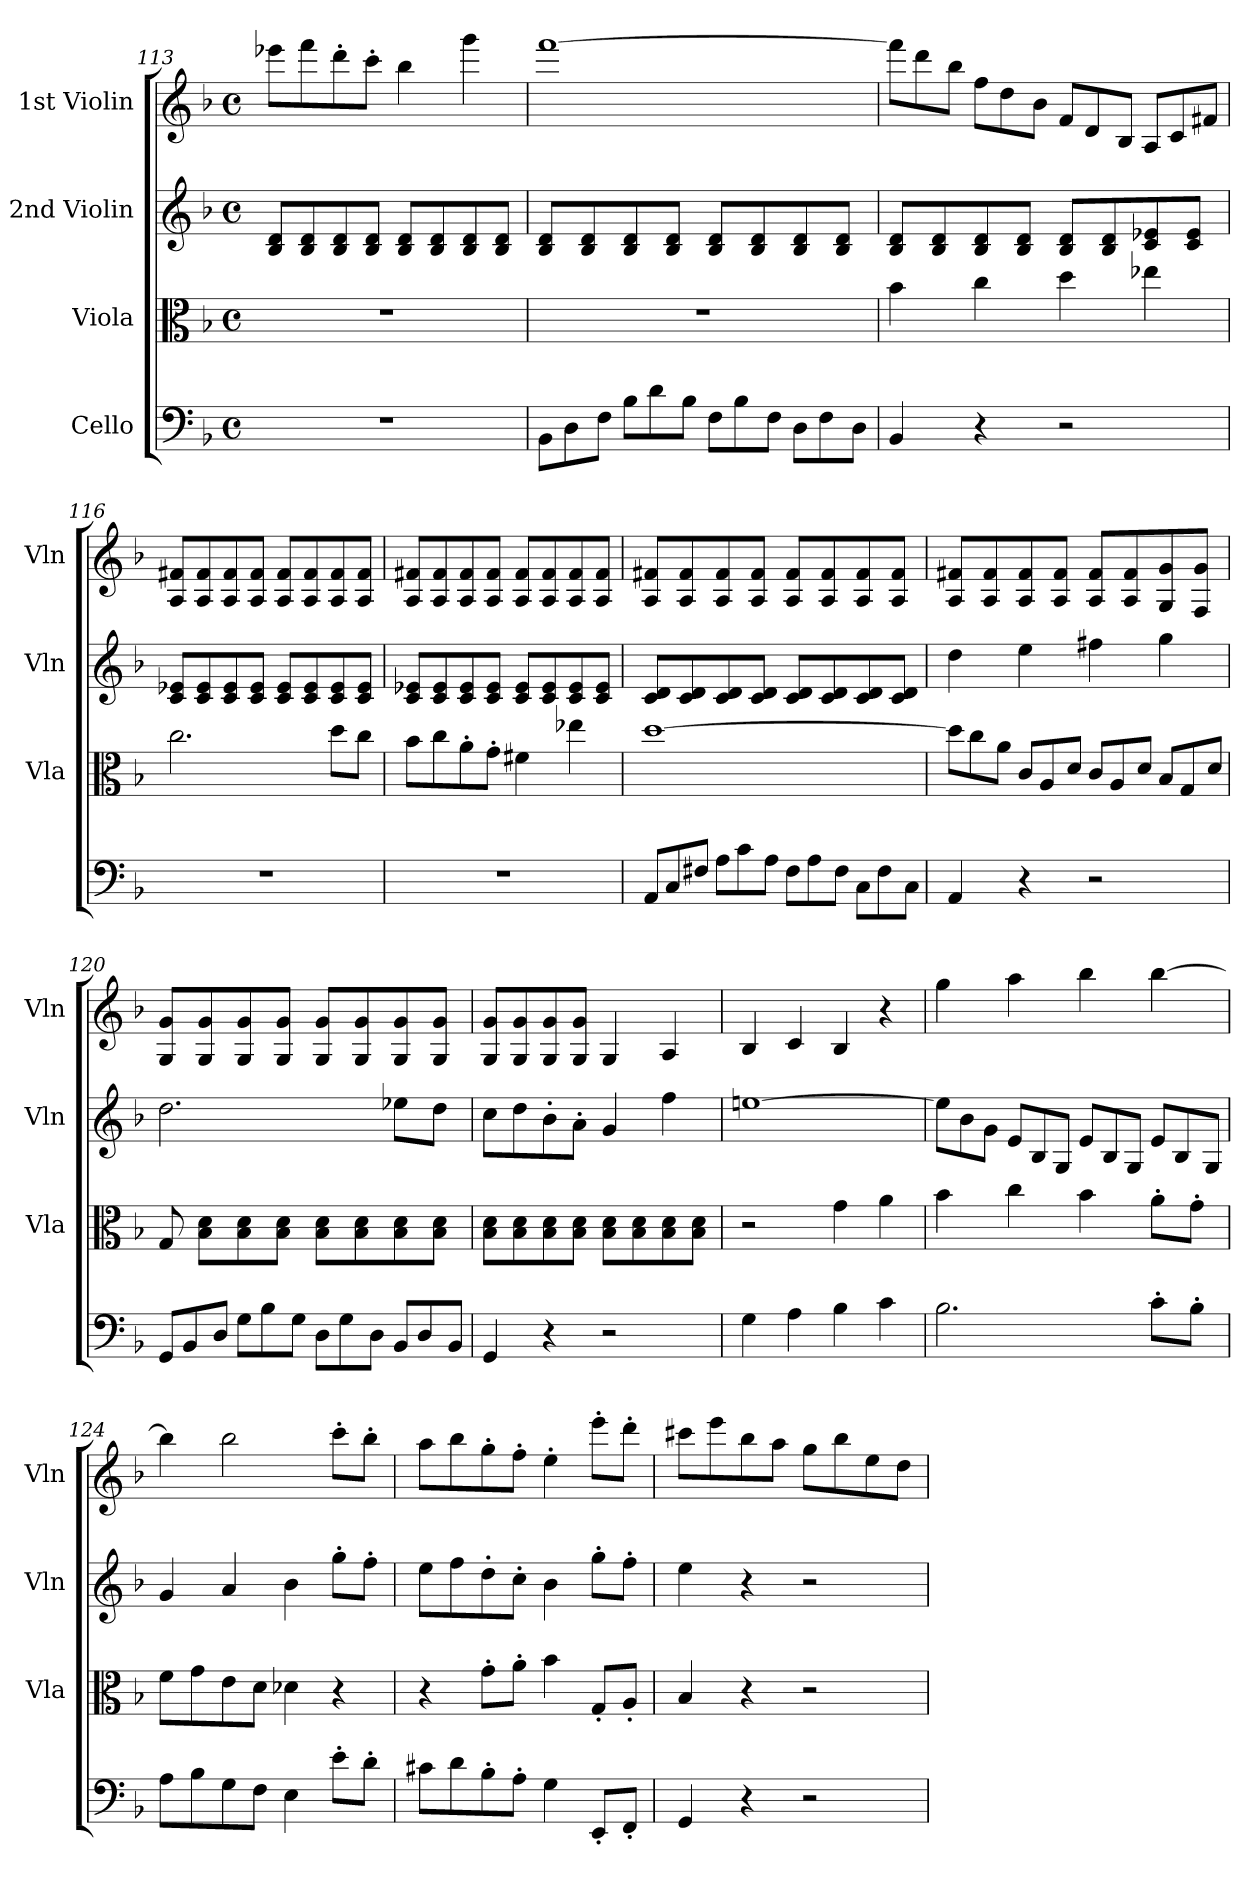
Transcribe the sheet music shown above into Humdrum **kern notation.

**kern	**kern	**kern	**kern
*part4	*part3	*part2	*part1
*staff4	*staff3	*staff2	*staff1
*I"Cello	*I"Viola	*I"2nd Violin	*I"1st Violin
*	*I'Vla	*I'Vln	*I'Vln
*clefF4	*clefC3	*clefG2	*clefG2
*k[b-]	*k[b-]	*k[b-]	*k[b-]
*M4/4	*M4/4	*M4/4	*M4/4
*met(c)	*met(c)	*met(c)	*met(c)
=113	=113	=113	=113
1r	1r	8B-/ 8d/L	8eee-X\L
.	.	8B-/ 8d/	8fff\
.	.	8B-/ 8d/	8ddd'\
.	.	8B-/ 8d/J	8ccc'\J
.	.	8B-/ 8d/L	4bb-\
.	.	8B-/ 8d/	.
.	.	8B-/ 8d/	4ggg\
.	.	8B-/ 8d/J	.
=114	=114	=114	=114
*Xtuplet	*	*	*
12BB-\L	1r	8B-/ 8d/L	[1fff
12D\	.	.	.
.	.	8B-/ 8d/	.
12F\J	.	.	.
12B-\L	.	8B-/ 8d/	.
12d\	.	.	.
.	.	8B-/ 8d/J	.
12B-\J	.	.	.
12F\L	.	8B-/ 8d/L	.
12B-\	.	.	.
.	.	8B-/ 8d/	.
12F\J	.	.	.
12D\L	.	8B-/ 8d/	.
12F\	.	.	.
.	.	8B-/ 8d/J	.
12D\J	.	.	.
=115	=115	=115	=115
*	*	*	*Xtuplet
4BB-/	4b-\	8B-/ 8d/L	12fff\L]
.	.	.	12ddd\
.	.	8B-/ 8d/	.
.	.	.	12bb-\J
4r	4cc\	8B-/ 8d/	12ff\L
.	.	.	12dd\
.	.	8B-/ 8d/J	.
.	.	.	12b-\J
2r	4dd\	8B-/ 8d/L	12f/L
.	.	.	12d/
.	.	8B-/ 8d/	.
.	.	.	12B-/J
.	4ee-X\	8c/ 8e-X/	12A/L
.	.	.	12c/
.	.	8c/ 8e-/J	.
.	.	.	12f#X/J
=116	=116	=116	=116
1r	2.cc\	8c/ 8e-X/L	8A/ 8f#X/L
.	.	8c/ 8e-/	8A/ 8f#/
.	.	8c/ 8e-/	8A/ 8f#/
.	.	8c/ 8e-/J	8A/ 8f#/J
.	.	8c/ 8e-/L	8A/ 8f#/L
.	.	8c/ 8e-/	8A/ 8f#/
.	8dd\L	8c/ 8e-/	8A/ 8f#/
.	8cc\J	8c/ 8e-/J	8A/ 8f#/J
=117	=117	=117	=117
1r	8b-\L	8c/ 8e-X/L	8A/ 8f#X/L
.	8cc\	8c/ 8e-/	8A/ 8f#/
.	8a'\	8c/ 8e-/	8A/ 8f#/
.	8g'\J	8c/ 8e-/J	8A/ 8f#/J
.	4f#X\	8c/ 8e-/L	8A/ 8f#/L
.	.	8c/ 8e-/	8A/ 8f#/
.	4ee-X\	8c/ 8e-/	8A/ 8f#/
.	.	8c/ 8e-/J	8A/ 8f#/J
=118	=118	=118	=118
12AA/L	[1dd	8c/ 8d/L	8A/ 8f#X/L
12C/	.	.	.
.	.	8c/ 8d/	8A/ 8f#/
12F#X/J	.	.	.
12A\L	.	8c/ 8d/	8A/ 8f#/
12c\	.	.	.
.	.	8c/ 8d/J	8A/ 8f#/J
12A\J	.	.	.
12F#\L	.	8c/ 8d/L	8A/ 8f#/L
12A\	.	.	.
.	.	8c/ 8d/	8A/ 8f#/
12F#\J	.	.	.
12C\L	.	8c/ 8d/	8A/ 8f#/
12F#\	.	.	.
.	.	8c/ 8d/J	8A/ 8f#/J
12C\J	.	.	.
=119	=119	=119	=119
*	*Xtuplet	*	*
4AA/	12dd\L]	4dd\	8A/ 8f#X/L
.	12cc\	.	.
.	.	.	8A/ 8f#/
.	12a\J	.	.
4r	12c/L	4ee\	8A/ 8f#/
.	12A/	.	.
.	.	.	8A/ 8f#/J
.	12d/J	.	.
2r	12c/L	4ff#X\	8A/ 8f#/L
.	12A/	.	.
.	.	.	8A/ 8f#/
.	12d/J	.	.
.	12B-/L	4gg\	8G/ 8g/
.	12G/	.	.
.	.	.	8F/ 8g/J
.	12d/J	.	.
=120	=120	=120	=120
12GG/L	8G/	2.dd\	8G/ 8g/L
12BB-/	.	.	.
.	8B-\ 8d\L	.	8G/ 8g/
12D/J	.	.	.
12G\L	8B-\ 8d\	.	8G/ 8g/
12B-\	.	.	.
.	8B-\ 8d\J	.	8G/ 8g/J
12G\J	.	.	.
12D\L	8B-\ 8d\L	.	8G/ 8g/L
12G\	.	.	.
.	8B-\ 8d\	.	8G/ 8g/
12D\J	.	.	.
12BB-/L	8B-\ 8d\	8ee-X\L	8G/ 8g/
12D/	.	.	.
.	8B-\ 8d\J	8dd\J	8G/ 8g/J
12BB-/J	.	.	.
=121	=121	=121	=121
4GG/	8B-\ 8d\L	8cc\L	8G/ 8g/L
.	8B-\ 8d\	8dd\	8G/ 8g/
4r	8B-\ 8d\	8b-'\	8G/ 8g/
.	8B-\ 8d\J	8a'\J	8G/ 8g/J
2r	8B-\ 8d\L	4g/	4G/
.	8B-\ 8d\	.	.
.	8B-\ 8d\	4ff\	4A/
.	8B-\ 8d\J	.	.
=122	=122	=122	=122
4G\	2r	[1een	4B-/
4A\	.	.	4c/
4B-\	4g\	.	4B-/
4c\	4a\	.	4r
=123	=123	=123	=123
*	*	*Xtuplet	*
2.B-\	4b-\	12ee\L]	4gg\
.	.	12b-\	.
.	.	12g\J	.
.	4cc\	12e/L	4aa\
.	.	12B-/	.
.	.	12G/J	.
.	4b-\	12e/L	4bb-\
.	.	12B-/	.
.	.	12G/J	.
8c'\L	8a'\L	12e/L	[4bb-\
.	.	12B-/	.
8B-'\J	8g'\J	.	.
.	.	12G/J	.
=124	=124	=124	=124
8A\L	8f\L	4g/	4bb-\]
8B-\	8g\	.	.
8G\	8e\	4a/	2bb-\
8F\J	8d\J	.	.
4E\	4d-X\	4b-\	.
8e'\L	4r	8gg'\L	8ccc'\L
8d'\J	.	8ff'\J	8bb-'\J
=125	=125	=125	=125
8c#X\L	4r	8ee\L	8aa\L
8d\	.	8ff\	8bb-\
8B-'\	8g'\L	8dd'\	8gg'\
8A'\J	8a'\J	8cc'\J	8ff'\J
4G\	4b-\	4b-\	4ee'\
8EE'/L	8G'/L	8gg'\L	8eee'\L
8FF'/J	8A'/J	8ff'\J	8ddd'\J
=126	=126	=126	=126
4GG/	4B-/	4ee\	8ccc#X\L
.	.	.	8eee\
4r	4r	4r	8bb-\
.	.	.	8aa\J
2r	2r	2r	8gg\L
.	.	.	8bb-\
.	.	.	8ee\
.	.	.	8dd\J
=	=	=	=
*-	*-	*-	*-
